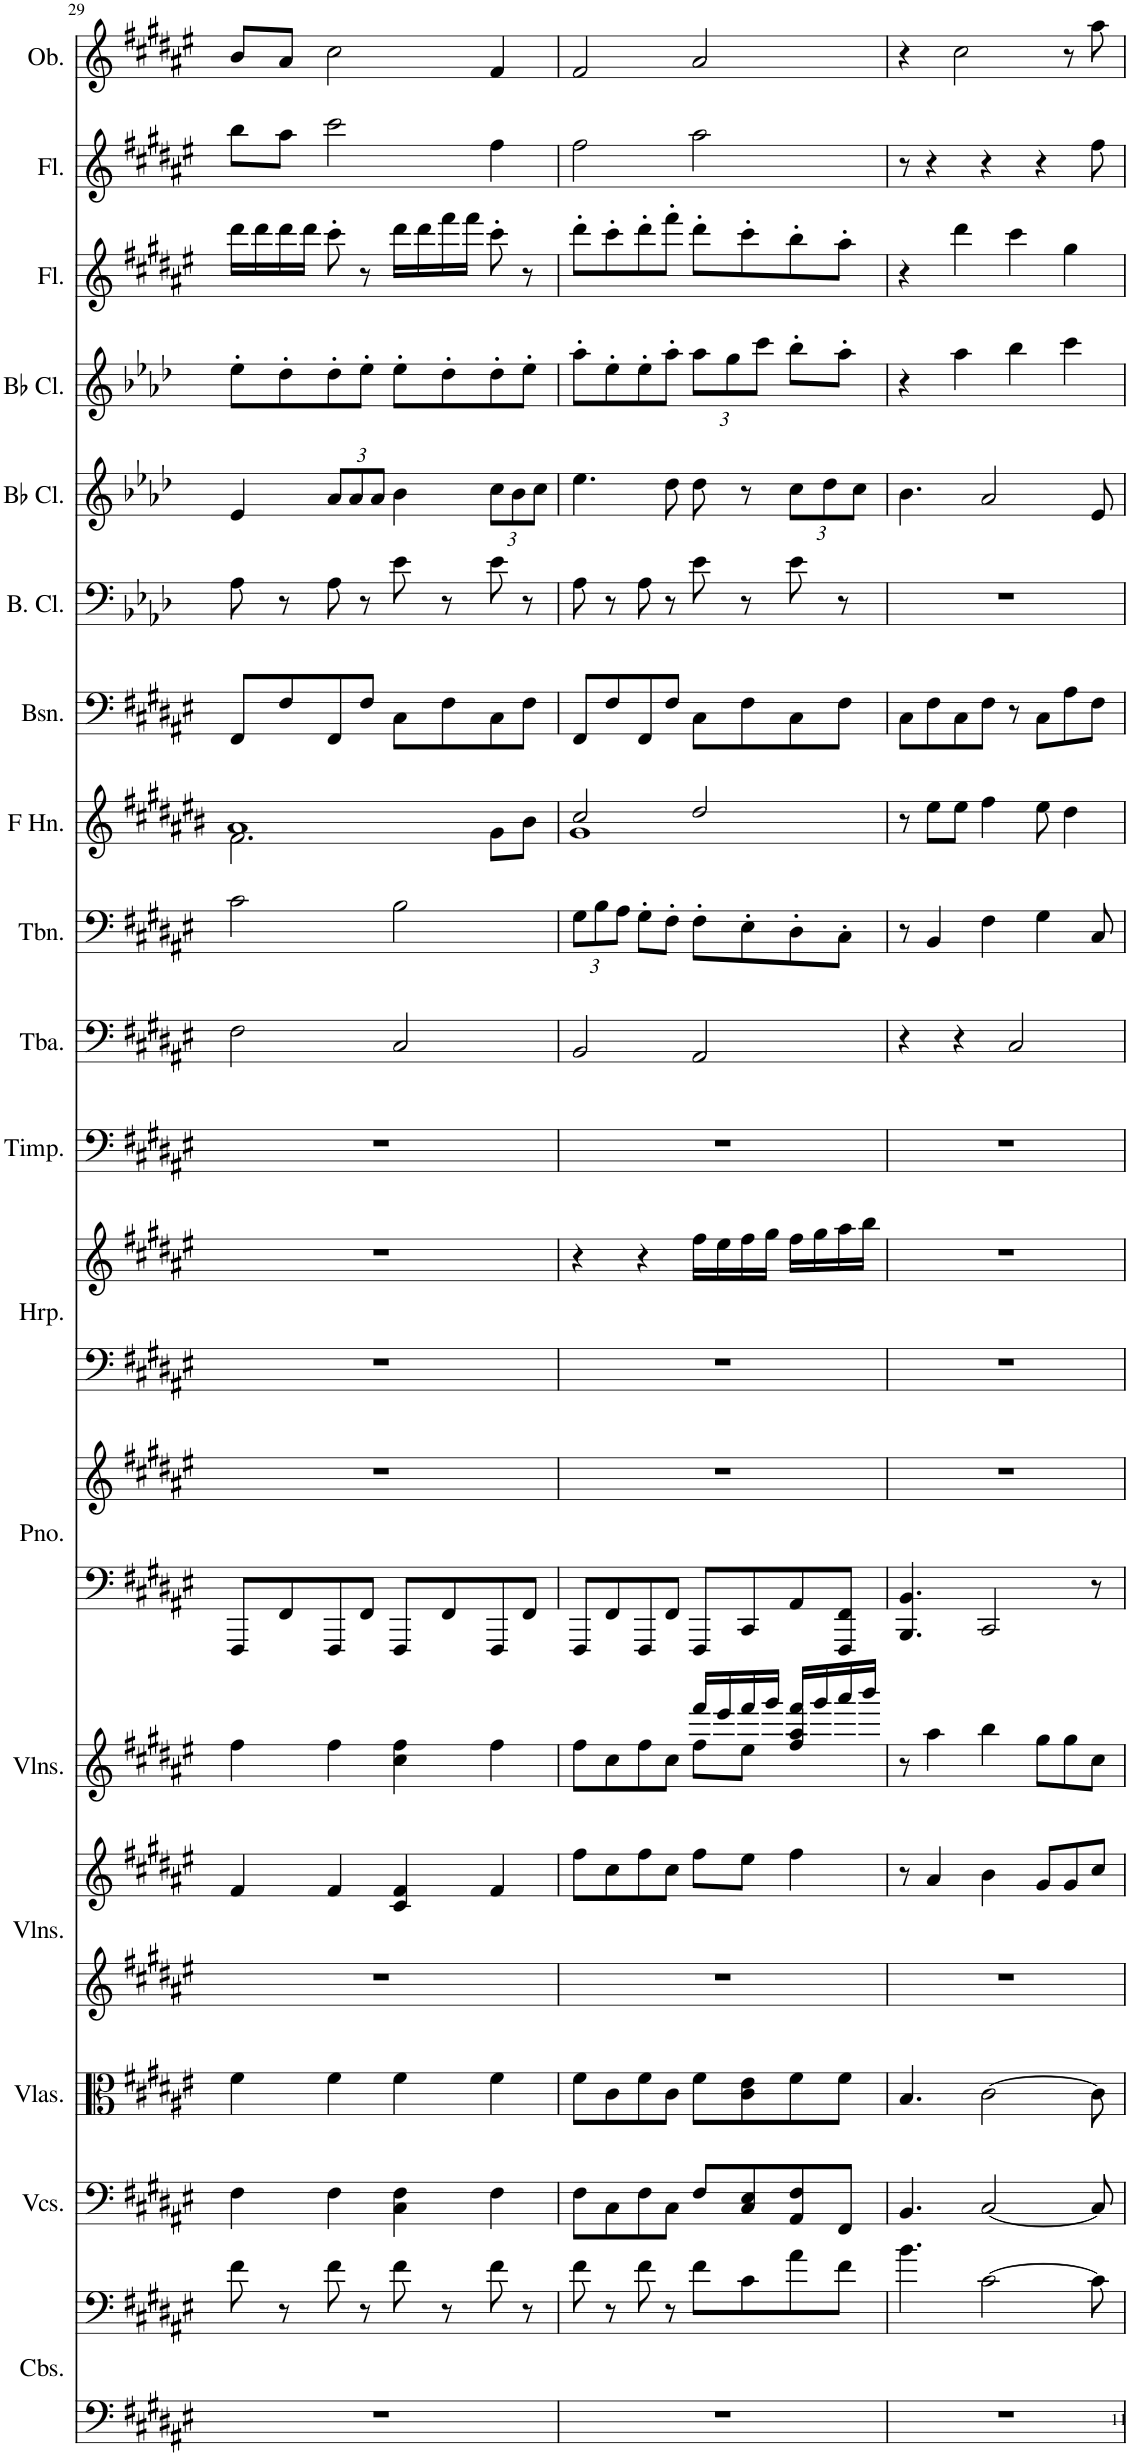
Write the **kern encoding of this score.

**kern	**kern	**kern	**kern	**kern	**kern	**kern	**kern	**kern	**kern	**kern	**kern	**kern	**kern	**kern	**kern	**kern	**kern	**kern	**kern	**kern	**kern
*part18	*part18	*part17	*part16	*part15	*part15	*part14	*part13	*part13	*part12	*part12	*part11	*part10	*part9	*part8	*part7	*part6	*part5	*part4	*part3	*part2	*part1
*staff22	*staff21	*staff20	*staff19	*staff18	*staff17	*staff16	*staff15	*staff14	*staff13	*staff12	*staff11	*staff10	*staff9	*staff8	*staff7	*staff6	*staff5	*staff4	*staff3	*staff2	*staff1
*I"Contrabasses	*	*I"Violoncellos	*I"Violas	*I"Violins	*	*I"Violins	*I"Piano	*	*I"Harp	*	*I"Timpani	*I"Tuba	*I"Trombone	*I"Horn in F	*I"Bassoon	*I"Bass Clarinet	*I"Bb Clarinet	*I"Bb Clarinet	*I"Flute	*I"Flute	*I"Oboe
*I'Cbs.	*	*I'Vcs.	*I'Vlas.	*I'Vlns.	*	*I'Vlns.	*I'Pno.	*	*I'Hrp.	*	*I'Timp.	*I'Tba.	*I'Tbn.	*	*I'Bsn.	*I'B. Cl.	*I'Bb Cl.	*I'Bb Cl.	*I'Fl.	*I'Fl.	*I'Ob.
!!LO:PB:g=z
*clefF4	*clefF4	*clefF4	*clefC3	*clefG2	*clefG2	*clefG2	*clefF4	*clefG2	*clefF4	*clefG2	*clefF4	*clefF4	*clefF4	*clefG2	*clefF4	*clefF4	*clefG2	*clefG2	*clefG2	*clefG2	*clefG2
*Trd7c12	*Trd7c12	*	*	*	*	*	*	*	*	*	*	*	*	*Trd4c7	*	*Trd8c14	*Trd1c2	*Trd1c2	*	*	*
*k[f#c#g#d#a#e#]	*k[f#c#g#d#a#e#]	*k[f#c#g#d#a#e#]	*k[f#c#g#d#a#e#]	*k[f#c#g#d#a#e#]	*k[f#c#g#d#a#e#]	*k[f#c#g#d#a#e#]	*k[f#c#g#d#a#e#]	*k[f#c#g#d#a#e#]	*k[f#c#g#d#a#e#]	*k[f#c#g#d#a#e#]	*k[f#c#g#d#a#e#]	*k[f#c#g#d#a#e#]	*k[f#c#g#d#a#e#]	*k[f#c#g#d#a#e#b#]	*k[f#c#g#d#a#e#]	*k[b-e-a-d-]	*k[b-e-a-d-]	*k[b-e-a-d-]	*k[f#c#g#d#a#e#]	*k[f#c#g#d#a#e#]	*k[f#c#g#d#a#e#]
*M4/4	*M4/4	*M4/4	*M4/4	*M4/4	*M4/4	*M4/4	*M4/4	*M4/4	*M4/4	*M4/4	*M4/4	*M4/4	*M4/4	*M4/4	*M4/4	*M4/4	*M4/4	*M4/4	*M4/4	*M4/4	*M4/4
=29	=29	=29	=29	=29	=29	=29	=29	=29	=29	=29	=29	=29	=29	=29	=29	=29	=29	=29	=29	=29	=29
*	*	*	*	*	*	*	*	*	*	*	*	*	*	*^	*	*	*	*	*	*	*
1r	8f#\	4F#\	4f#\	1r	4f#/	4ff#\	8FFF#/L	1r	1r	1r	1r	2F#\	2c#\	1a#	2.f#\	8FF#/L	8A-\	4e-/	8ee-'\L	16ddd#\LL	8bb\L	8b/L
.	.	.	.	.	.	.	.	.	.	.	.	.	.	.	.	.	.	.	.	16ddd#\	.	.
.	8r	.	.	.	.	.	8FF#/	.	.	.	.	.	.	.	.	8F#/	8r	.	8dd-'\	16ddd#\	8aa#\J	8a#/J
.	.	.	.	.	.	.	.	.	.	.	.	.	.	.	.	.	.	.	.	16ddd#\JJ	.	.
*	*	*	*	*	*	*	*	*	*	*	*	*	*	*	*	*	*	*Xbrackettup	*	*	*	*
.	8f#\	4F#\	4f#\	.	4f#/	4ff#\	8FFF#/	.	.	.	.	.	.	.	.	8FF#/	8A-\	12a-/L	8dd-'\	8ccc#'\	2ccc#\	2cc#\
.	.	.	.	.	.	.	.	.	.	.	.	.	.	.	.	.	.	12a-/	.	.	.	.
.	8r	.	.	.	.	.	8FF#/J	.	.	.	.	.	.	.	.	8F#/J	8r	.	8ee-'\J	8r	.	.
.	.	.	.	.	.	.	.	.	.	.	.	.	.	.	.	.	.	12a-/J	.	.	.	.
.	8f#\	4C#\ 4F#\	4f#\	.	4c#/ 4f#/	4cc#\ 4ff#\	8FFF#/L	.	.	.	.	2C#/	2B\	.	.	8C#\L	8e-\	4b-\	8ee-'\L	16ddd#\LL	.	.
.	.	.	.	.	.	.	.	.	.	.	.	.	.	.	.	.	.	.	.	16ddd#\	.	.
.	8r	.	.	.	.	.	8FF#/	.	.	.	.	.	.	.	.	8F#\	8r	.	8dd-'\	16fff#\	.	.
.	.	.	.	.	.	.	.	.	.	.	.	.	.	.	.	.	.	.	.	16fff#\JJ	.	.
.	8f#\	4F#\	4f#\	.	4f#/	4ff#\	8FFF#/	.	.	.	.	.	.	.	8g#\L	8C#\	8e-\	12cc\L	8dd-'\	8ccc#'\	4ff#\	4f#/
.	.	.	.	.	.	.	.	.	.	.	.	.	.	.	.	.	.	12b-\	.	.	.	.
.	8r	.	.	.	.	.	8FF#/J	.	.	.	.	.	.	.	8b#\J	8F#\J	8r	.	8ee-'\J	8r	.	.
.	.	.	.	.	.	.	.	.	.	.	.	.	.	.	.	.	.	12cc\J	.	.	.	.
=30	=30	=30	=30	=30	=30	=30	=30	=30	=30	=30	=30	=30	=30	=30	=30	=30	=30	=30	=30	=30	=30	=30
*	*	*	*	*	*	*^	*	*	*	*	*	*	*	*	*	*	*	*	*	*	*	*
*	*	*	*	*	*	*	*	*	*	*	*	*	*	*Xbrackettup	*	*	*	*	*	*	*	*	*
1r	8f#\	8F#\L	8f#\L	1r	8ff#\L	8ff#\L	2ryy	8FFF#/L	1r	1r	4r	1r	2BB/	12G#\L	2cc#/	1g#	8FF#/L	8A-\	4.ee-\	8aa-'\L	8ddd#'\L	2ff#\	2f#/
.	.	.	.	.	.	.	.	.	.	.	.	.	.	12B\	.	.	.	.	.	.	.	.	.
.	8r	8C#\	8c#\	.	8cc#\	8cc#\	.	8FF#/	.	.	.	.	.	.	.	.	8F#/	8r	.	8ee-'\	8ccc#'\	.	.
.	.	.	.	.	.	.	.	.	.	.	.	.	.	12A#\J	.	.	.	.	.	.	.	.	.
.	8f#\	8F#\	8f#\	.	8ff#\	8ff#\	.	8FFF#/	.	.	4r	.	.	8G#'\L	.	.	8FF#/	8A-\	.	8ee-'\	8ddd#'\	.	.
.	8r	8C#\J	8c#\J	.	8cc#\J	8cc#\J	.	8FF#/J	.	.	.	.	.	8F#'\J	.	.	8F#/J	8r	8dd-\	8aa-'\J	8fff#'\J	.	.
*	*	*	*	*	*	*	*	*	*	*	*	*	*	*	*	*	*	*	*	*Xbrackettup	*	*	*
.	8f#\L	8F#/L	8f#\L	.	8ff#\L	8ff#\L	16fff#/LL	8FFF#/L	.	.	16ff#\LL	.	2AA#/	8F#'\L	2dd#/	.	8C#\L	8e-\	8dd-\	12aa-\L	8ddd#'\L	2aa#\	2a#/
.	.	.	.	.	.	.	16eee#/	.	.	.	16ee#\	.	.	.	.	.	.	.	.	.	.	.	.
.	.	.	.	.	.	.	.	.	.	.	.	.	.	.	.	.	.	.	.	12gg\	.	.	.
.	8c#\	8C#/ 8E#/	8c#\ 8e#\	.	8ee#\J	8ee#\J	16fff#/	8CC#/	.	.	16ff#\	.	.	8E#'\	.	.	8F#\	8r	8r	.	8ccc#'\	.	.
.	.	.	.	.	.	.	.	.	.	.	.	.	.	.	.	.	.	.	.	12ccc\J	.	.	.
.	.	.	.	.	.	.	16ggg#/JJ	.	.	.	16gg#\JJ	.	.	.	.	.	.	.	.	.	.	.	.
.	8a#\	8AA#/ 8F#/	8f#\	.	4ff#\	4ff#/ 4aa#/	16fff#/LL	8AA#/	.	.	16ff#\LL	.	.	8D#'\	.	.	8C#\	8e-\	12cc\L	8bb-'\L	8bb'\	.	.
.	.	.	.	.	.	.	16ggg#/	.	.	.	16gg#\	.	.	.	.	.	.	.	.	.	.	.	.
.	.	.	.	.	.	.	.	.	.	.	.	.	.	.	.	.	.	.	12dd-\	.	.	.	.
.	8f#\J	8FF#/J	8f#\J	.	.	.	16aaa#/	8FFF#/ 8FF#/J	.	.	16aa#\	.	.	8C#'\J	.	.	8F#\J	8r	.	8aa-'\J	8aa#'\J	.	.
.	.	.	.	.	.	.	.	.	.	.	.	.	.	.	.	.	.	.	12cc\J	.	.	.	.
.	.	.	.	.	.	.	16bbb/JJ	.	.	.	16bb\JJ	.	.	.	.	.	.	.	.	.	.	.	.
*	*	*	*	*	*	*v	*v	*	*	*	*	*	*	*	*v	*v	*	*	*	*	*	*	*
=31	=31	=31	=31	=31	=31	=31	=31	=31	=31	=31	=31	=31	=31	=31	=31	=31	=31	=31	=31	=31	=31
1r	4.b\	4.BB/	4.B/	1r	8r	8r	4.BBB/ 4.BB/	1r	1r	1r	1r	4r	8r	8r	8C#\L	1r	4.b-\	4r	4r	8r	4r
.	.	.	.	.	4a#/	4aa#\	.	.	.	.	.	.	4BB/	8ee#\L	8F#\	.	.	.	.	4r	.
.	.	.	.	.	.	.	.	.	.	.	.	4r	.	8ee#\J	8C#\	.	.	4aa-\	4ddd#\	.	2cc#\
.	[2c#\	[2C#/	[2c#\	.	4b\	4bb\	2CC#/	.	.	.	.	.	4F#\	4ff#\	8F#\J	.	2a-/	.	.	4r	.
.	.	.	.	.	.	.	.	.	.	.	.	2C#/	.	.	8r	.	.	4bb-\	4ccc#\	.	.
.	.	.	.	.	8g#/L	8gg#\L	.	.	.	.	.	.	4G#\	8ee#\	8C#\L	.	.	.	.	4r	.
.	.	.	.	.	8g#/	8gg#\	.	.	.	.	.	.	.	4dd#\	8A#\	.	.	4ccc\	4gg#\	.	8r
.	8c#\]	8C#/]	8c#\]	.	8cc#/J	8cc#\J	8r	.	.	.	.	.	8C#/	.	8F#\J	.	8e-/	.	.	8ff#\	8aa#\
=	=	=	=	=	=	=	=	=	=	=	=	=	=	=	=	=	=	=	=	=	=
*-	*-	*-	*-	*-	*-	*-	*-	*-	*-	*-	*-	*-	*-	*-	*-	*-	*-	*-	*-	*-	*-
